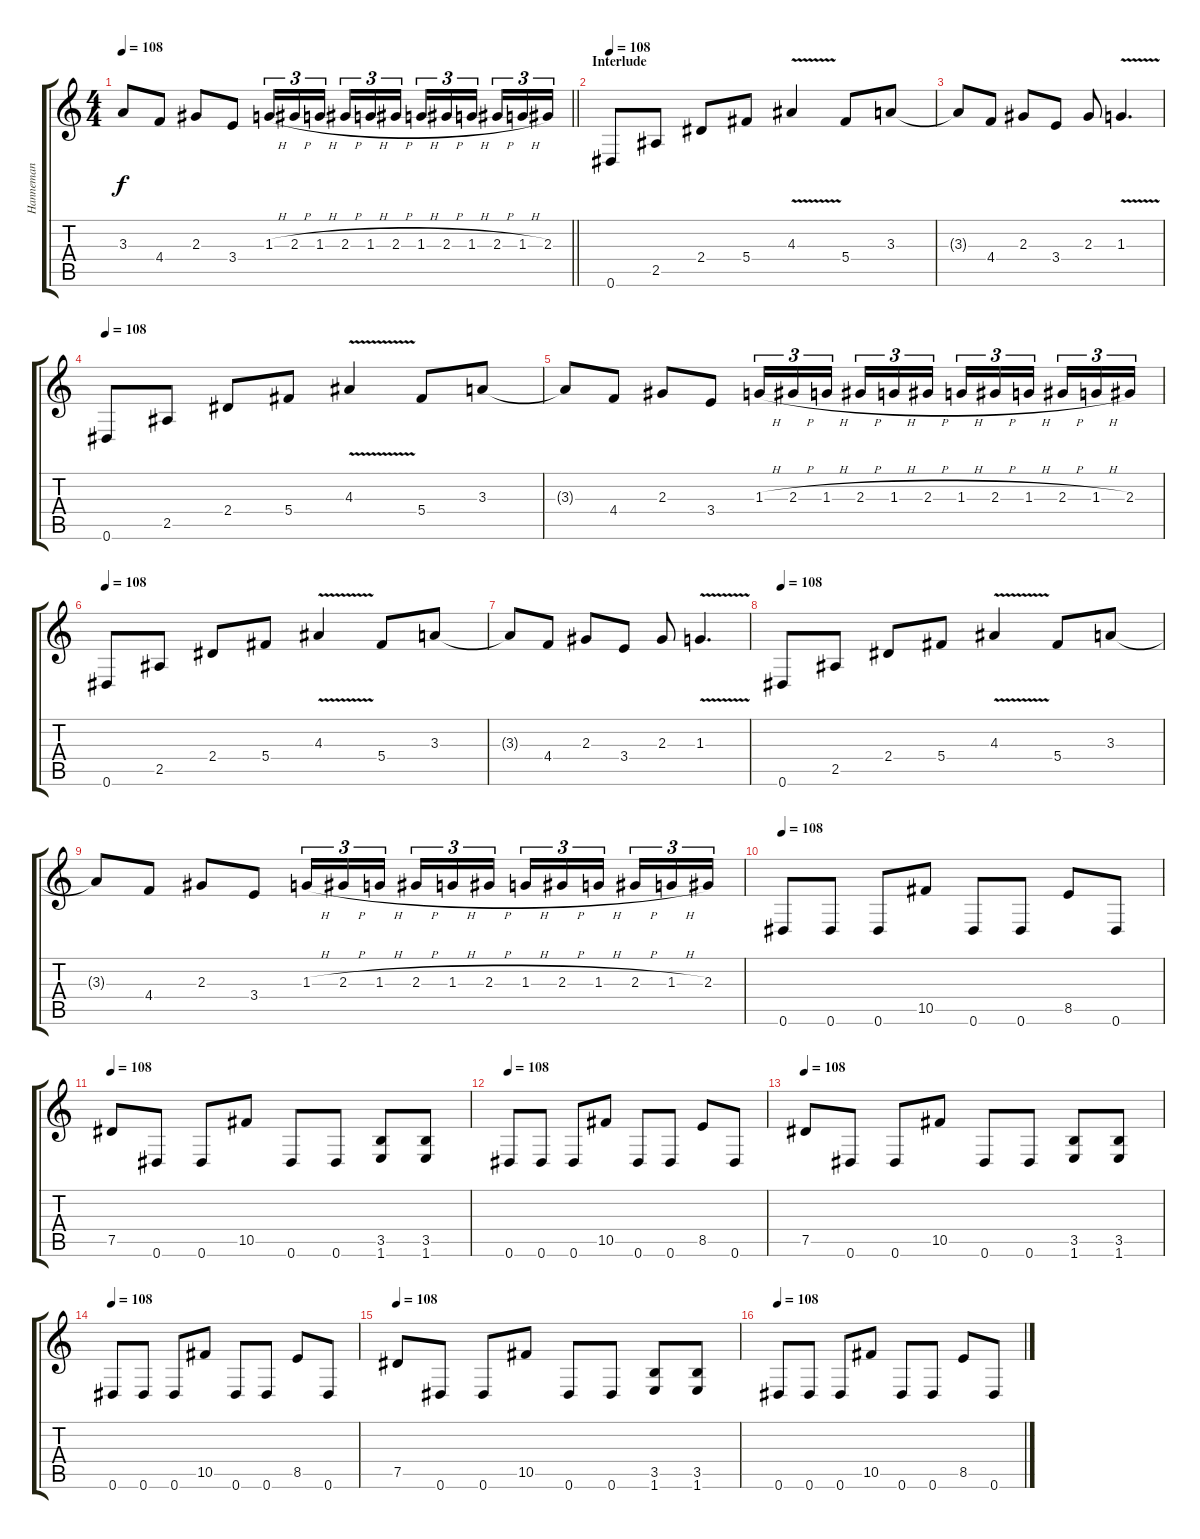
\track ("Hanneman" "Hanneman") {instrument distortionguitar}
\staff {score tabs}
\tuning (Eb4 Bb3 Gb3 Db3 Ab2 Eb2) {hide}
\ts (4 4)
\tempo 108
\clef g2
\barLineRight lightlight
\ks c
3.3{t}.8{dy f} 4.4.8 2.3.8 3.4.8 1.3{h}.16{tu (3 2)} 2.3{h}.16{tu (3 2)} 1.3{h}.16{tu (3 2) beam splitsecondary} 2.3{h}.16{tu (3 2)} 1.3{h}.16{tu (3 2)} 2.3{h}.16{tu (3 2)} 1.3{h}.16{tu (3 2)} 2.3{h}.16{tu (3 2)} 1.3{h}.16{tu (3 2) beam splitsecondary} 2.3{h}.16{tu (3 2)} 1.3{h}.16{tu (3 2)} 2.3.16{tu (3 2)} |
\section ("" "Interlude")
\tempo 108
0.6.8 2.5.8 2.4.8 5.4.8 4.3{v}.4 5.4.8 3.3.8 |
3.3{t}.8 4.4.8 2.3.8 3.4.8 2.3.8 1.3{v}.4{d} |
\tempo 108
0.6.8 2.5.8 2.4.8 5.4.8 4.3{v}.4 5.4.8 3.3.8 |
3.3{t}.8 4.4.8 2.3.8 3.4.8 1.3{h}.16{tu (3 2)} 2.3{h}.16{tu (3 2)} 1.3{h}.16{tu (3 2) beam splitsecondary} 2.3{h}.16{tu (3 2)} 1.3{h}.16{tu (3 2)} 2.3{h}.16{tu (3 2)} 1.3{h}.16{tu (3 2)} 2.3{h}.16{tu (3 2)} 1.3{h}.16{tu (3 2) beam splitsecondary} 2.3{h}.16{tu (3 2)} 1.3{h}.16{tu (3 2)} 2.3.16{tu (3 2)} |
\tempo 108
0.6.8 2.5.8 2.4.8 5.4.8 4.3{v}.4 5.4.8 3.3.8 |
3.3{t}.8 4.4.8 2.3.8 3.4.8 2.3.8 1.3{v}.4{d} |
\tempo 108
0.6.8 2.5.8 2.4.8 5.4.8 4.3{v}.4 5.4.8 3.3.8 |
3.3{t}.8 4.4.8 2.3.8 3.4.8 1.3{h}.16{tu (3 2)} 2.3{h}.16{tu (3 2)} 1.3{h}.16{tu (3 2) beam splitsecondary} 2.3{h}.16{tu (3 2)} 1.3{h}.16{tu (3 2)} 2.3{h}.16{tu (3 2)} 1.3{h}.16{tu (3 2)} 2.3{h}.16{tu (3 2)} 1.3{h}.16{tu (3 2) beam splitsecondary} 2.3{h}.16{tu (3 2)} 1.3{h}.16{tu (3 2)} 2.3.16{tu (3 2)} |
\tempo 108
0.6.8 0.6.8 0.6.8 10.5.8 0.6.8 0.6.8 8.5.8 0.6.8 |
\tempo 108
7.5.8 0.6.8 0.6.8 10.5.8 0.6.8 0.6.8 (3.5 1.6).8 (3.5 1.6).8 |
\tempo 108
0.6.8 0.6.8 0.6.8 10.5.8 0.6.8 0.6.8 8.5.8 0.6.8 |
\tempo 108
7.5.8 0.6.8 0.6.8 10.5.8 0.6.8 0.6.8 (3.5 1.6).8 (3.5 1.6).8 |
\tempo 108
0.6.8 0.6.8 0.6.8 10.5.8 0.6.8 0.6.8 8.5.8 0.6.8 |
\tempo 108
7.5.8 0.6.8 0.6.8 10.5.8 0.6.8 0.6.8 (3.5 1.6).8 (3.5 1.6).8 |
\tempo 108
0.6.8 0.6.8 0.6.8 10.5.8 0.6.8 0.6.8 8.5.8 0.6.8
